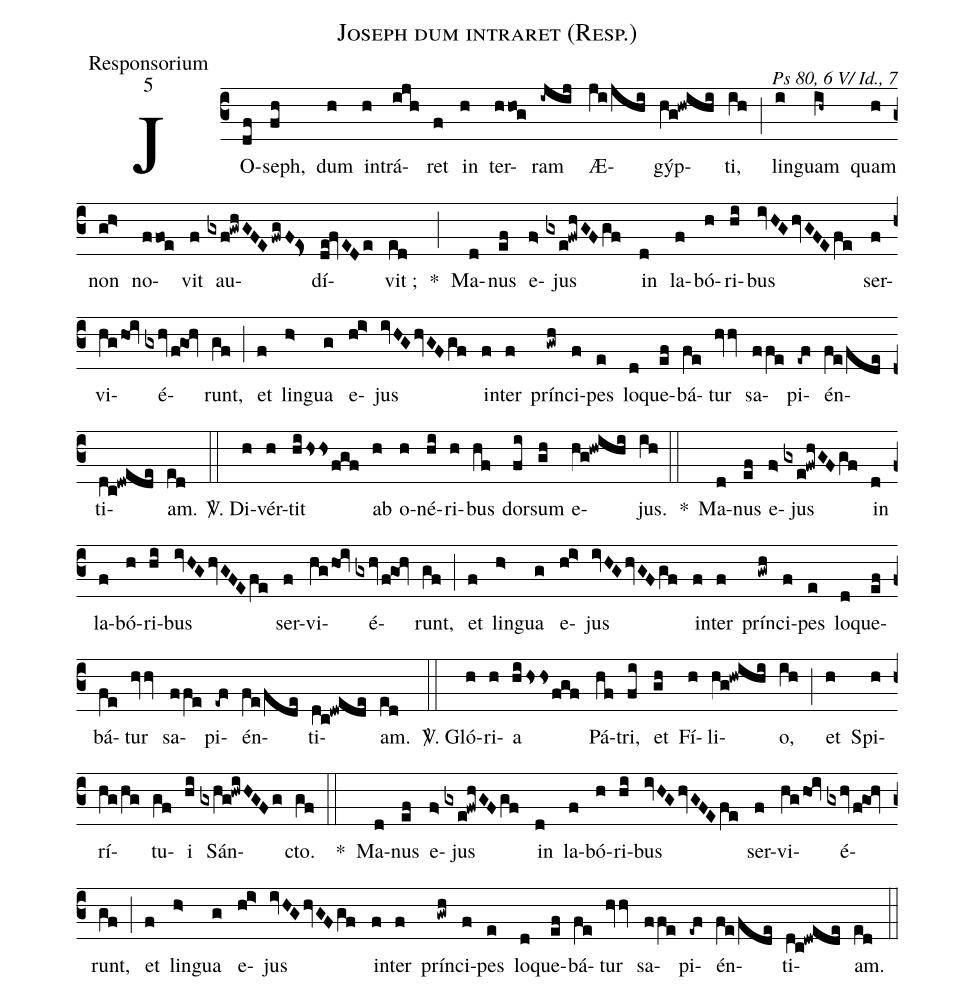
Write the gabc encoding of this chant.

name:Joseph dum intraret (Resp.);
office-part:Responsorium;
mode:5;
commentary:Ps 80, 6 V/ Id., 7;
%%
(c3)JO(df)seph,(fh) dum(h) in(h)trá(ijh)ret(f) in(h) ter(hhog)ram(-ijij) Æ(ji/jhi)gýp(hg!hwihi)ti,(ih) (;) lin(i)guam(ih~) quam(h) non(gh>) no(ffoe)vit(f) au(gxf!gwhGFE/fwgF!Es>)dí(de!fvEDe)vit ;(ed) *(;) Ma(d)nus(ef) e(f>)jus(gxe!fwhGFgf) in(d) la(f)bó(h)ri(hi)bus(ivHGhvGFEfe) ser(f)vi(hg/hoi)é(gxhvf!goh)runt,(gf) (;) et(f) lin(h>)gua(g) e(hi>)jus(ivHGhvGFgf) in(f)ter(f) prín(gwh)ci(f)pes(e) lo(d)que(ef)bá(fe)tur(hvhv) sa(ffe)pi(-ef)én(fe/fde)ti(dc!dwede)am.(ed) (::)

<sp>V/</sp>. Di(h)vér(h)tit(hi/hssfgf) ab(h) o(h)né(hi)ri(h)bus(hf) dor(fi)sum(gh) e(hg!hwihi)jus.(ih) (::)
*() Ma(d)nus(ef) e(f>)jus(gxe!fwhGFgf) in(d) la(f)bó(h)ri(hi)bus(ivHGhvGFEfe) ser(f)vi(hg/hoi)é(gxhvf!goh)runt,(gf) (;) et(f) lin(h>)gua(g) e(hi>)jus(ivHGhvGFgf) in(f)ter(f) prín(gwh)ci(f)pes(e) lo(d)que(ef)bá(fe)tur(hvhv) sa(ffe)pi(-ef)én(fe/fde)ti(dc!dwede)am.(ed) (::)

<sp>V/</sp>. Gló(h)ri(h)a(hi/hss/fgf) Pá(hf)tri,(fi) et(gh) Fí(h)li(hg!hwihi)o,(ih) (;) et(h) Spi(h)rí(hg/hg)tu(gf)i(hi) Sán(gxhg!hwiHGFg)cto.(gf) (::)
*() Ma(d)nus(ef) e(f>)jus(gxe!fwhGFgf) in(d) la(f)bó(h)ri(hi)bus(ivHGhvGFEfe) ser(f)vi(hg/hoi)é(gxhvf!goh)runt,(gf) (;) et(f) lin(h>)gua(g) e(hi>)jus(ivHGhvGFgf) in(f)ter(f) prín(gwh)ci(f)pes(e) lo(d)que(ef)bá(fe)tur(hvhv) sa(ffe)pi(-ef)én(fe/fde)ti(dc!dwede)am.(ed) (::)
